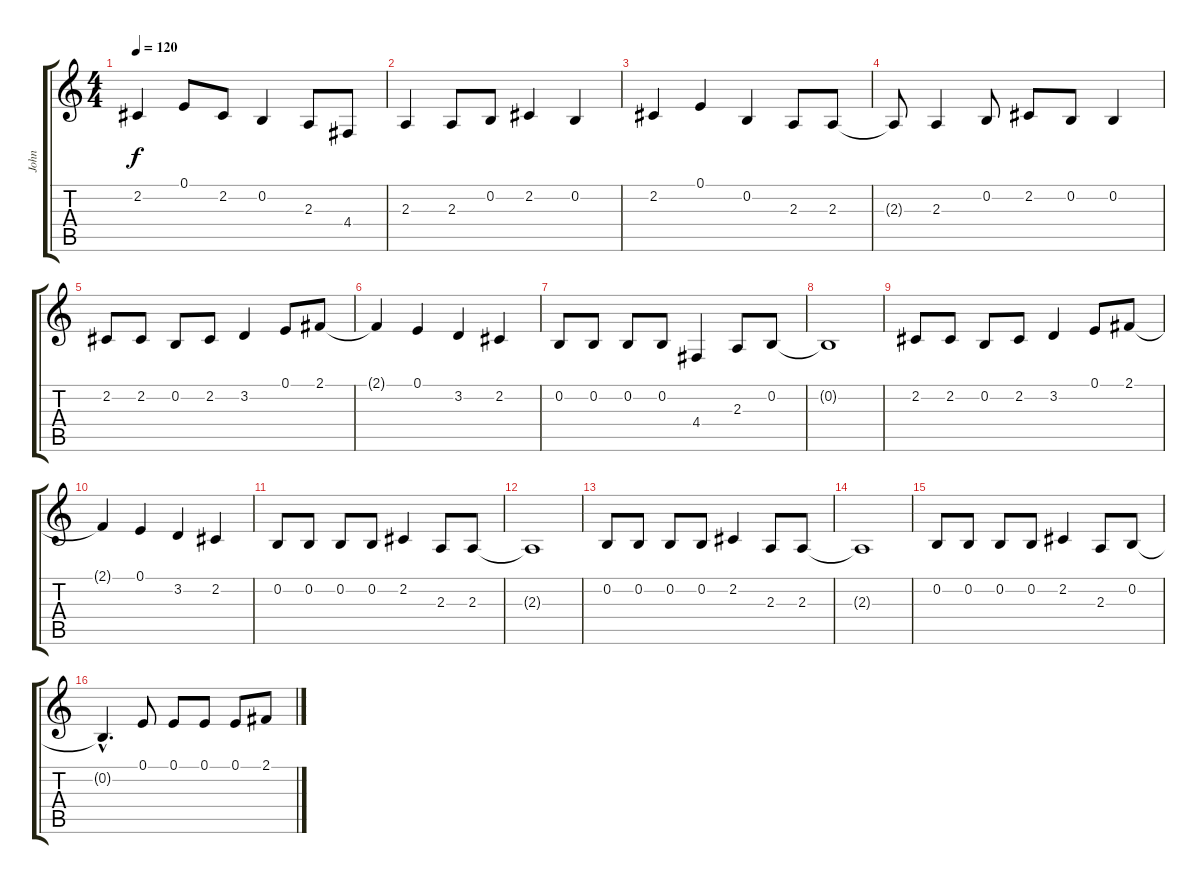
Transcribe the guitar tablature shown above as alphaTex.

\track ("John" "John") {instrument tenorsax}
\staff {score tabs}
\tuning (E4 B3 G3 D3 A2 E2) {hide}
\ts (4 4)
\tempo 120
\clef g2
\ks c
2.2.4{dy f instrument tenorsax} 0.1.8 2.2.8 0.2.4 2.3.8 4.4.8 |
2.3.4 2.3.8 0.2.8 2.2.4 0.2.4 |
2.2.4 0.1.4 0.2.4 2.3.8 2.3.8 |
2.3{t}.8 2.3.4 0.2.8 2.2.8 0.2.8 0.2.4 |
2.2.8 2.2.8 0.2.8 2.2.8 3.2.4 0.1.8 2.1.8 |
2.1{t}.4 0.1.4 3.2.4 2.2.4 |
0.2.8 0.2.8 0.2.8 0.2.8 4.4.4 2.3.8 0.2.8 |
0.2{t}.1 |
2.2.8 2.2.8 0.2.8 2.2.8 3.2.4 0.1.8 2.1.8 |
2.1{t}.4 0.1.4 3.2.4 2.2.4 |
0.2.8 0.2.8 0.2.8 0.2.8 2.2.4 2.3.8 2.3.8 |
2.3{t}.1 |
0.2.8 0.2.8 0.2.8 0.2.8 2.2.4 2.3.8 2.3.8 |
2.3{t}.1 |
0.2.8 0.2.8 0.2.8 0.2.8 2.2.4 2.3.8 0.2.8 |
0.2{hac t}.4{d} 0.1.8 0.1.8 0.1.8 0.1.8 2.1.8
